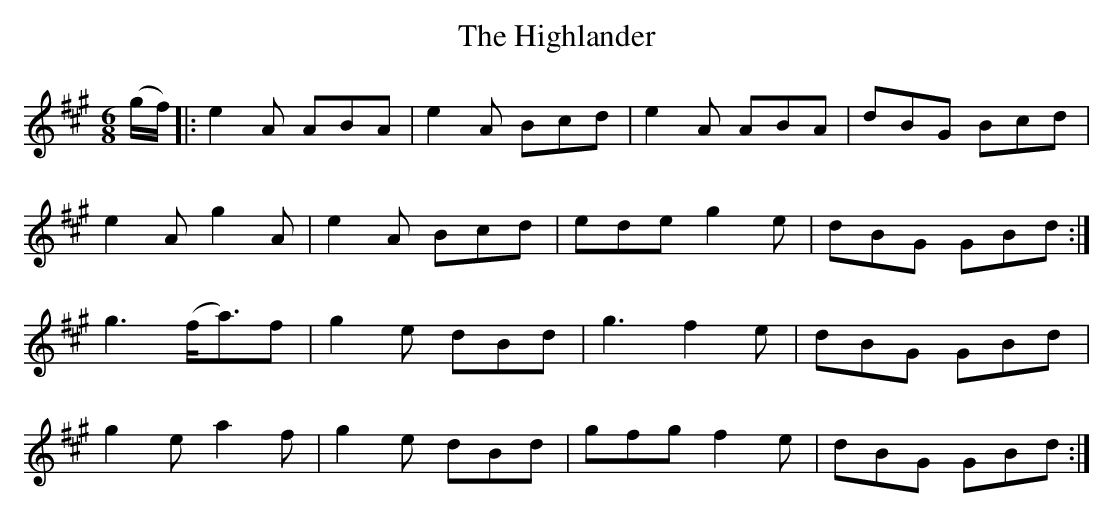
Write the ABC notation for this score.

X:1
T: The Highlander
M: 6/8
L: 1/8
K: A
(g/f/)|:e2A ABA|e2A Bcd|e2A ABA|dBG Bcd|
e2A g2A|e2A Bcd|ede g2e|dBG GBd:|
g3 (f<a)f|g2e dBd|g3 f2e|dBG GBd|
g2e a2f|g2e dBd|gfg f2e|dBG GBd:|
